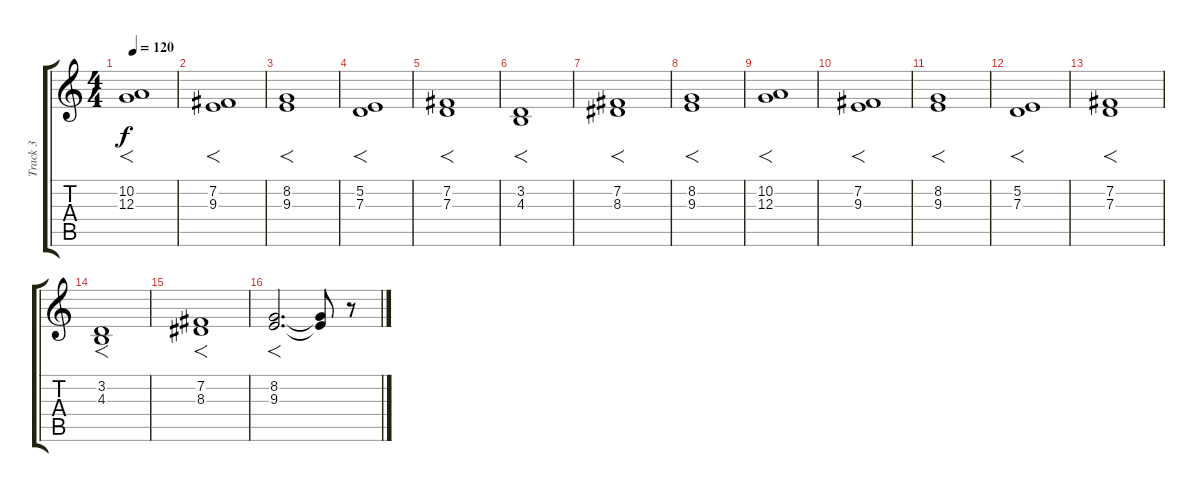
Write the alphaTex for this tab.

\track ("Track 3" "Track 3") {instrument cello}
\staff {score tabs}
\tuning (E4 B3 G3 D3 A2 E2) {hide}
\ts (4 4)
\tempo 120
\clef g2
\ks c
(10.2 12.3).1{f dy f} |
(7.2 9.3).1{f} |
(8.2 9.3).1{f} |
(5.2 7.3).1{f} |
(7.2 7.3).1{f} |
(3.2 4.3).1{f} |
(7.2 8.3).1{f} |
(8.2 9.3).1{f} |
(10.2 12.3).1{f} |
(7.2 9.3).1{f} |
(8.2 9.3).1{f} |
(5.2 7.3).1{f} |
(7.2 7.3).1{f} |
(3.2 4.3).1{f} |
(7.2 8.3).1{f} |
(8.2 9.3).2{f d} (8.2{t} 9.3{t}).8 r.8
